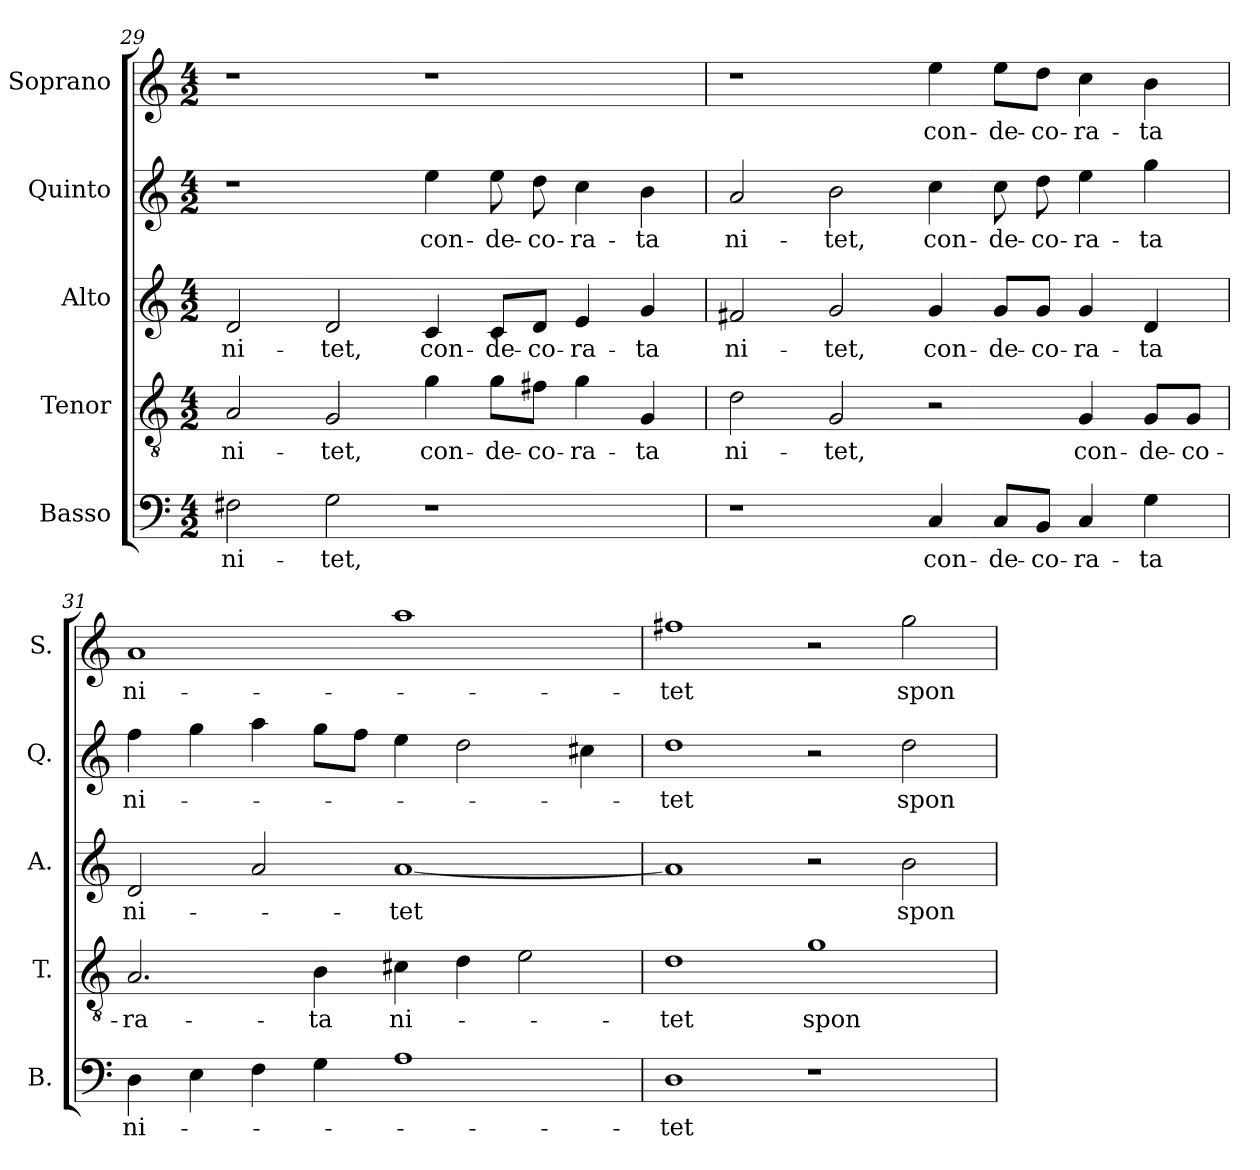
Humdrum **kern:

**kern	**text	**kern	**text	**kern	**text	**kern	**text	**kern	**text
*part5	*part5	*part4	*part4	*part3	*part3	*part2	*part2	*part1	*part1
*staff5	*staff5	*staff4	*staff4	*staff3	*staff3	*staff2	*staff2	*staff1	*staff1
*I"Basso	*	*I"Tenor	*	*I"Alto	*	*I"Quinto	*	*I"Soprano	*
*I'B.	*	*I'T.	*	*I'A.	*	*I'Q.	*	*I'S.	*
*clefF4	*	*clefGv2	*	*clefG2	*	*clefG2	*	*clefG2	*
*	*	*ITrd7c12	*	*	*	*	*	*	*
*k[]	*	*k[]	*	*k[]	*	*k[]	*	*k[]	*
*C:	*	*C:	*	*C:	*	*C:	*	*C:	*
*M4/2	*	*M4/2	*	*M4/2	*	*M4/2	*	*M4/2	*
=29	=29	=29	=29	=29	=29	=29	=29	=29	=29
!	!LO:LY:b:color=#000000	!	!	!	!	!	!	!	!
!	!	!	!LO:LY:b:color=#000000	!	!	!	!	!	!
!	!	!	!	!	!LO:LY:b:color=#000000	!	!	!	!
2F#Xi\	ni-	2AAi/	ni-	2di/	ni-	1r	.	1r	.
!	!LO:LY:b:color=#000000	!	!	!	!	!	!	!	!
!	!	!	!LO:LY:b:color=#000000	!	!	!	!	!	!
!	!	!	!	!	!LO:LY:b:color=#000000	!	!	!	!
2Gi\	-tet,	2GGi/	-tet,	2di/	-tet,	.	.	.	.
!	!	!	!LO:LY:b:color=#000000	!	!	!	!	!	!
!	!	!	!	!	!LO:LY:b:color=#000000	!	!	!	!
!	!	!	!	!	!	!	!LO:LY:b:color=#000000	!	!
1r	.	4Gi\	con-	4ci/	con-	4eei\	con-	1r	.
!	!	!	!LO:LY:b:color=#000000	!	!	!	!	!	!
!	!	!	!	!	!LO:LY:b:color=#000000	!	!	!	!
!	!	!	!	!	!	!	!LO:LY:b:color=#000000	!	!
.	.	8Gi\L	-de-	8ci/L	-de-	8eei\	-de-	.	.
!	!	!	!LO:LY:b:color=#000000	!	!	!	!	!	!
!	!	!	!	!	!LO:LY:b:color=#000000	!	!	!	!
!	!	!	!	!	!	!	!LO:LY:b:color=#000000	!	!
.	.	8F#Xi\J	-co-	8di/J	-co-	8ddi\	-co-	.	.
!	!	!	!LO:LY:b:color=#000000	!	!	!	!	!	!
!	!	!	!	!	!LO:LY:b:color=#000000	!	!	!	!
!	!	!	!	!	!	!	!LO:LY:b:color=#000000	!	!
.	.	4Gi\	-ra-	4ei/	-ra-	4cci\	-ra-	.	.
!	!	!	!LO:LY:b:color=#000000	!	!	!	!	!	!
!	!	!	!	!	!LO:LY:b:color=#000000	!	!	!	!
!	!	!	!	!	!	!	!LO:LY:b:color=#000000	!	!
.	.	4GGi/	-ta	4gi/	-ta	4bi\	-ta	.	.
=30	=30	=30	=30	=30	=30	=30	=30	=30	=30
!	!	!	!LO:LY:b:color=#000000	!	!	!	!	!	!
!	!	!	!	!	!LO:LY:b:color=#000000	!	!	!	!
!	!	!	!	!	!	!	!LO:LY:b:color=#000000	!	!
1r	.	2Di\	ni-	2f#Xi/	ni-	2ai/	ni-	1r	.
!	!	!	!LO:LY:b:color=#000000	!	!	!	!	!	!
!	!	!	!	!	!LO:LY:b:color=#000000	!	!	!	!
!	!	!	!	!	!	!	!LO:LY:b:color=#000000	!	!
.	.	2GGi/	-tet,	2gi/	-tet,	2bi\	-tet,	.	.
!	!LO:LY:b:color=#000000	!	!	!	!	!	!	!	!
!	!	!	!	!	!LO:LY:b:color=#000000	!	!	!	!
!	!	!	!	!	!	!	!LO:LY:b:color=#000000	!	!
!	!	!	!	!	!	!	!	!	!LO:LY:b:color=#000000
4Ci/	con-	2r	.	4gi/	con-	4cci\	con-	4eei\	con-
!	!LO:LY:b:color=#000000	!	!	!	!	!	!	!	!
!	!	!	!	!	!LO:LY:b:color=#000000	!	!	!	!
!	!	!	!	!	!	!	!LO:LY:b:color=#000000	!	!
!	!	!	!	!	!	!	!	!	!LO:LY:b:color=#000000
8Ci/L	-de-	.	.	8gi/L	-de-	8cci\	-de-	8eei\L	-de-
!	!LO:LY:b:color=#000000	!	!	!	!	!	!	!	!
!	!	!	!	!	!LO:LY:b:color=#000000	!	!	!	!
!	!	!	!	!	!	!	!LO:LY:b:color=#000000	!	!
!	!	!	!	!	!	!	!	!	!LO:LY:b:color=#000000
8BBi/J	-co-	.	.	8gi/J	-co-	8ddi\	-co-	8ddi\J	-co-
!	!LO:LY:b:color=#000000	!	!	!	!	!	!	!	!
!	!	!	!LO:LY:b:color=#000000	!	!	!	!	!	!
!	!	!	!	!	!LO:LY:b:color=#000000	!	!	!	!
!	!	!	!	!	!	!	!LO:LY:b:color=#000000	!	!
!	!	!	!	!	!	!	!	!	!LO:LY:b:color=#000000
4Ci/	-ra-	4GGi/	con-	4gi/	-ra-	4eei\	-ra-	4cci\	-ra-
!	!LO:LY:b:color=#000000	!	!	!	!	!	!	!	!
!	!	!	!LO:LY:b:color=#000000	!	!	!	!	!	!
!	!	!	!	!	!LO:LY:b:color=#000000	!	!	!	!
!	!	!	!	!	!	!	!LO:LY:b:color=#000000	!	!
!	!	!	!	!	!	!	!	!	!LO:LY:b:color=#000000
4Gi\	-ta	8GGi/L	-de-	4di/	-ta	4ggi\	-ta	4bi\	-ta
!	!	!	!LO:LY:b:color=#000000	!	!	!	!	!	!
.	.	8GGi/J	-co-	.	.	.	.	.	.
=31	=31	=31	=31	=31	=31	=31	=31	=31	=31
!	!LO:LY:b:color=#000000	!	!	!	!	!	!	!	!
!	!	!	!LO:LY:b:color=#000000	!	!	!	!	!	!
!	!	!	!	!	!LO:LY:b:color=#000000	!	!	!	!
!	!	!	!	!	!	!	!LO:LY:b:color=#000000	!	!
!	!	!	!	!	!	!	!	!	!LO:LY:b:color=#000000
4Di\	ni-	2.AAi/	-ra-	2di/	ni-	4ffi\	ni-	1ai	ni-
4Ei\	.	.	.	.	.	4ggi\	.	.	.
4Fi\	.	.	.	2ai/	.	4aai\	.	.	.
!	!	!	!LO:LY:b:color=#000000	!	!	!	!	!	!
4Gi\	.	4BBi\	-ta	.	.	8ggi\L	.	.	.
.	.	.	.	.	.	8ffi\J	.	.	.
!	!	!	!LO:LY:b:color=#000000	!	!	!	!	!	!
!	!	!	!	!	!LO:LY:b:color=#000000	!	!	!	!
1Ai	.	4C#Xi\	ni-	[1ai	-tet	4eei\	.	1aai	.
.	.	4Di\	.	.	.	2ddi\	.	.	.
.	.	2Ei\	.	.	.	.	.	.	.
.	.	.	.	.	.	4cc#Xi\	.	.	.
!!LO:LB:g=z
=32	=32	=32	=32	=32	=32	=32	=32	=32	=32
!	!LO:LY:b:color=#000000	!	!	!	!	!	!	!	!
!	!	!	!LO:LY:b:color=#000000	!	!	!	!	!	!
!	!	!	!	!	!	!	!LO:LY:b:color=#000000	!	!
!	!	!	!	!	!	!	!	!	!LO:LY:b:color=#000000
1Di	-tet	1Di	-tet	1ai]	.	1ddi	-tet	1ff#Xi	-tet
!	!	!	!LO:LY:b:color=#000000	!	!	!	!	!	!
1r	.	1Gi	spon-	2r	.	2r	.	2r	.
!	!	!	!	!	!LO:LY:b:color=#000000	!	!	!	!
!	!	!	!	!	!	!	!LO:LY:b:color=#000000	!	!
!	!	!	!	!	!	!	!	!	!LO:LY:b:color=#000000
.	.	.	.	2bi\	spon-	2ddi\	spon-	2ggi\	spon-
=	=	=	=	=	=	=	=	=	=
*-	*-	*-	*-	*-	*-	*-	*-	*-	*-
